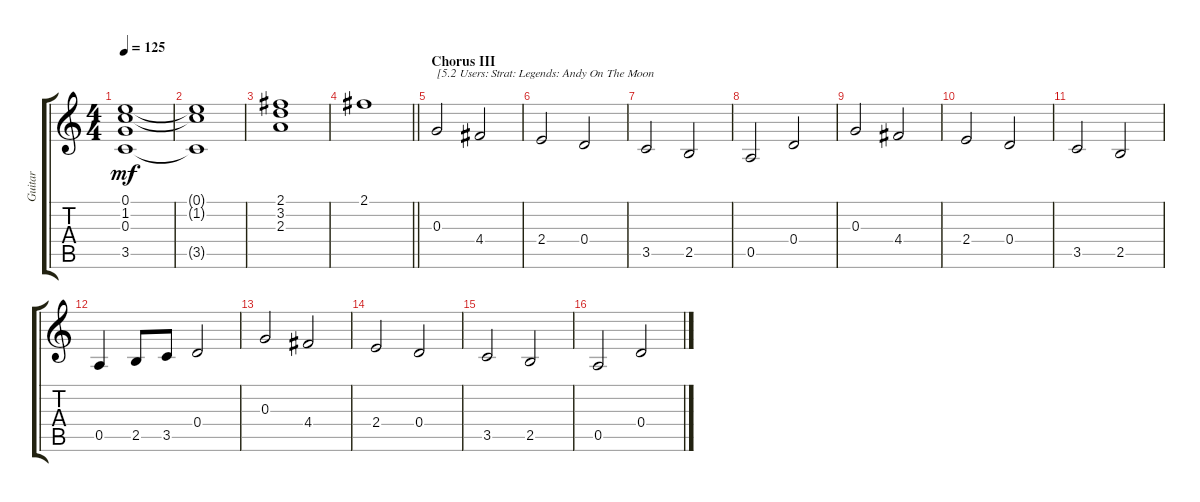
\track ("Guitar" "Guitar") {instrument electricguitarclean}
\staff {score tabs}
\tuning (E4 B3 G3 D3 A2 E2) {hide}
\ts (4 4)
\tempo 125
\clef g2
\ks c
(0.1 1.2 0.3 3.5).1{dy mf} |
(0.1{t} 1.2{t} 3.5{t}).1 |
(2.1 3.2 2.3).1 |
\barLineRight lightlight
2.1.1{volume 10 instrument overdrivenguitar} |
\section ("" "Chorus III")
0.3.2{txt "[5.2 Users: Strat: Legends: Andy On The Moon"} 4.4.2 |
2.4.2 0.4.2 |
3.5.2 2.5.2 |
0.5.2 0.4.2 |
0.3.2 4.4.2 |
2.4.2 0.4.2 |
3.5.2 2.5.2 |
0.5.4 2.5.8 3.5.8 0.4.2 |
0.3.2 4.4.2 |
2.4.2 0.4.2 |
3.5.2 2.5.2 |
0.5.2 0.4.2
